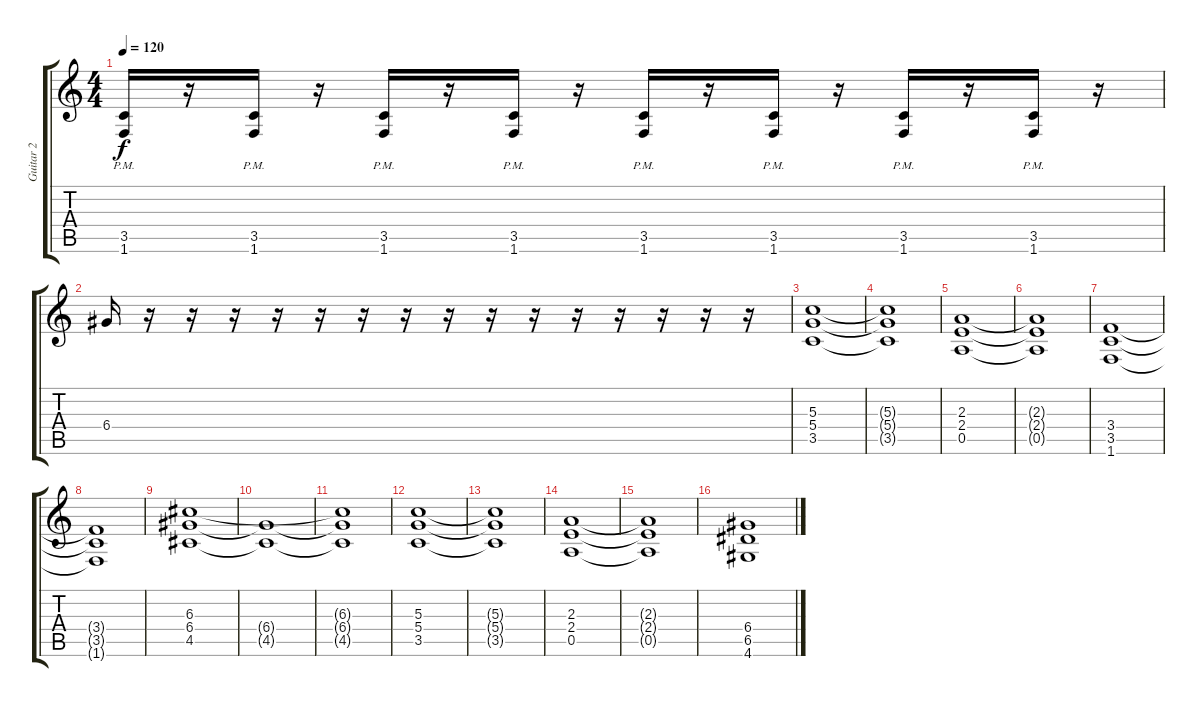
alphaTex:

\track ("Guitar 2" "Guitar 2") {instrument distortionguitar}
\staff {score tabs}
\tuning (E4 B3 G3 D3 A2 E2) {hide}
\ts (4 4)
\tempo 120
\clef g2
\ks c
(3.5{pm} 1.6).16{dy f} r.16 (3.5{pm} 1.6).16 r.16 (3.5{pm} 1.6).16 r.16 (3.5{pm} 1.6).16 r.16 (3.5{pm} 1.6).16 r.16 (3.5{pm} 1.6).16 r.16 (3.5{pm} 1.6).16 r.16 (3.5{pm} 1.6).16 r.16 |
6.4.16 r.16 r.16 r.16 r.16 r.16 r.16 r.16 r.16 r.16 r.16 r.16 r.16 r.16 r.16 r.16 |
(5.3 5.4 3.5).1 |
(5.3{t} 5.4{t} 3.5{t}).1 |
(2.3 2.4 0.5).1 |
(2.3{t} 2.4{t} 0.5{t}).1 |
(3.4 3.5 1.6).1 |
(3.4{t} 3.5{t} 1.6{t}).1 |
(6.3 6.4 4.5).1 |
(6.4{t} 4.5{t}).1 |
(6.3{t} 6.4{t} 4.5{t}).1 |
(5.3 5.4 3.5).1 |
(5.3{t} 5.4{t} 3.5{t}).1 |
(2.3 2.4 0.5).1 |
(2.3{t} 2.4{t} 0.5{t}).1 |
(6.4 6.5 4.6).1
